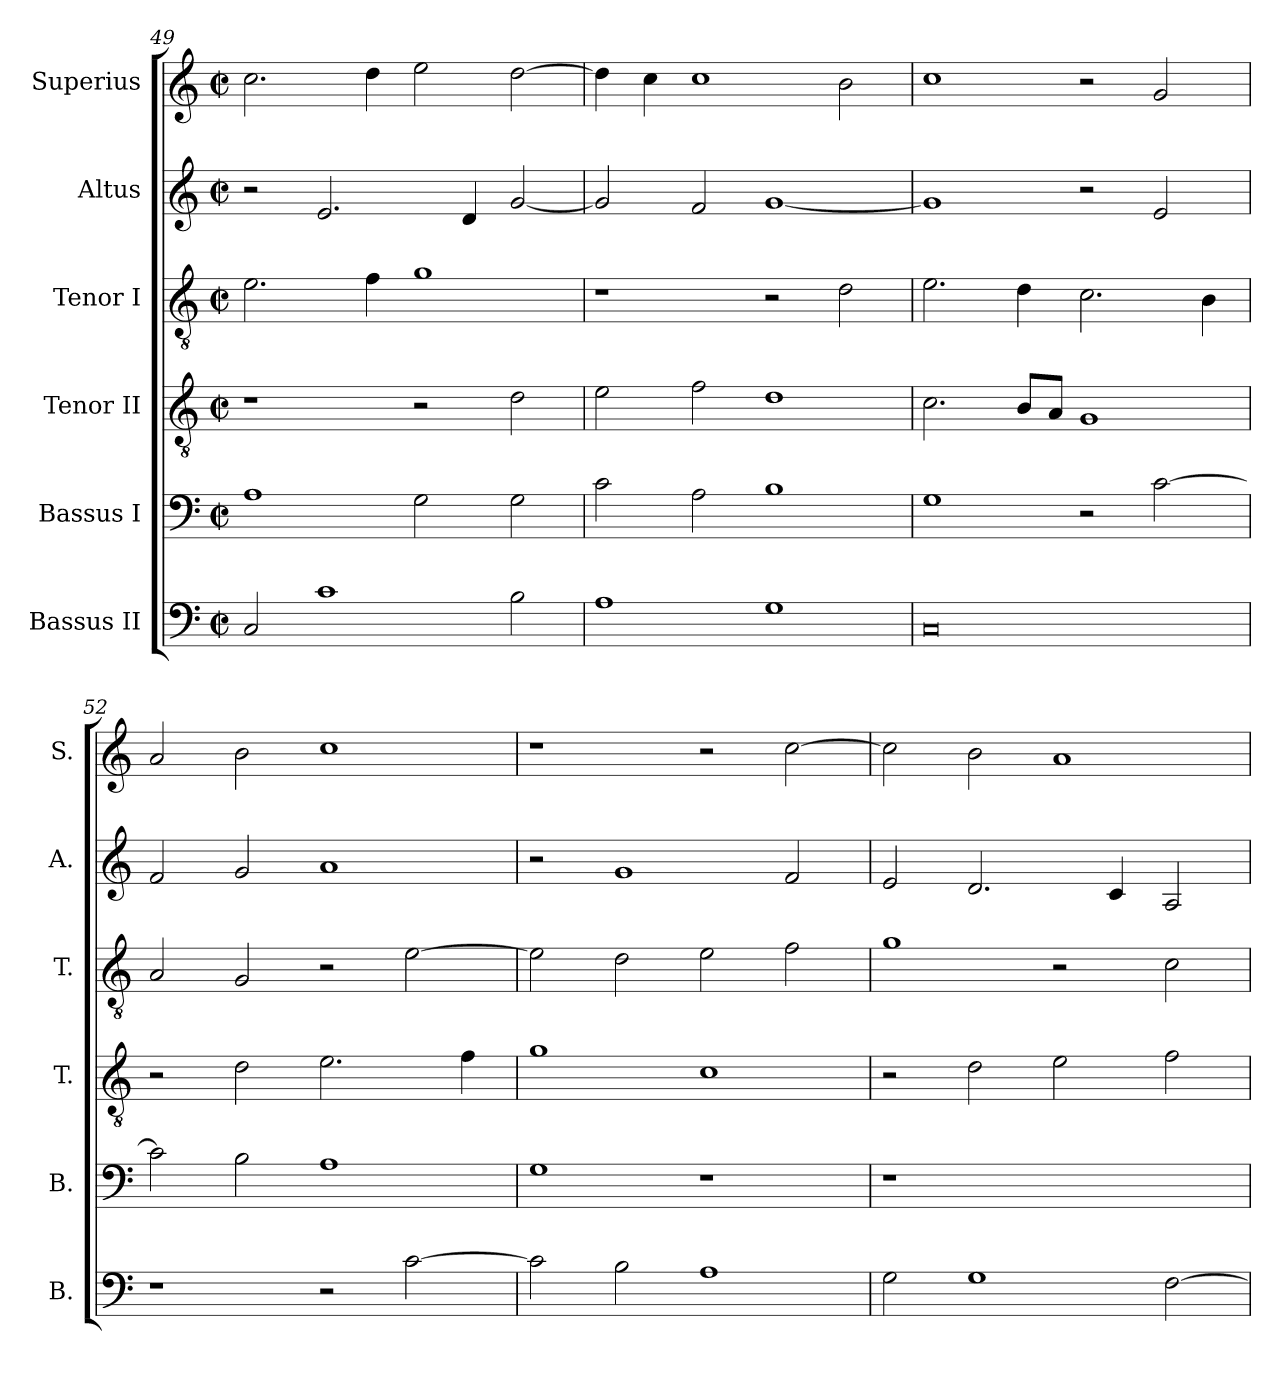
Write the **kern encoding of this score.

**kern	**kern	**kern	**kern	**kern	**kern
*part6	*part5	*part4	*part3	*part2	*part1
*staff6	*staff5	*staff4	*staff3	*staff2	*staff1
*I"Bassus II	*I"Bassus I	*I"Tenor II	*I"Tenor I	*I"Altus	*I"Superius
*I'B.	*I'B.	*I'T.	*I'T.	*I'A.	*I'S.
*clefF4	*clefF4	*clefGv2	*clefGv2	*clefG2	*clefG2
*	*	*ITrd7c12	*ITrd7c12	*	*
*k[]	*k[]	*k[]	*k[]	*k[]	*k[]
*C:	*C:	*C:	*C:	*C:	*C:
*M2/2	*M2/2	*M2/2	*M2/2	*M2/2	*M2/2
*met(c|)	*met(c|)	*met(c|)	*met(c|)	*met(c|)	*met(c|)
=49	=49	=49	=49	=49	=49
2Ci/	1Ai	1r	2.Ei\	2r	2.cci\
1ci	.	.	.	2.ei/	.
.	.	.	4Fi\	.	4ddi\
.	2Gi\	2r	1Gi	.	2eei\
.	.	.	.	4di/	.
2Bi\	2Gi\	2Di\	.	[<2gi/	[>2ddi\
=50	=50	=50	=50	=50	=50
1Ai	2ci\	2Ei\	1r	2gi/]	4ddi\]
.	.	.	.	.	4cci\
.	2Ai\	2Fi\	.	2fi/	1cci
1Gi	1Bi	1Di	2r	[<1gi	.
.	.	.	2Di\	.	2bi\
=51	=51	=51	=51	=51	=51
0Ci	1Gi	2.Ci\	2.Ei\	1gi]	1cci
.	.	8BBi/L	4Di\	.	.
.	.	8AAi/J	.	.	.
.	2r	1GGi	2.Ci\	2r	2r
.	[>2ci\	.	.	2ei/	2gi/
.	.	.	4BBi\	.	.
!!LO:LB:g=z
=52	=52	=52	=52	=52	=52
1r	2ci\]	2r	2AAi/	2fi/	2ai/
.	2Bi\	2Di\	2GGi/	2gi/	2bi\
2r	1Ai	2.Ei\	2r	1ai	1cci
[>2ci\	.	.	[>2Ei\	.	.
.	.	4Fi\	.	.	.
=53	=53	=53	=53	=53	=53
2ci\]	1Gi	1Gi	2Ei\]	2r	1r
2Bi\	.	.	2Di\	1gi	.
1Ai	1r	1Ci	2Ei\	.	2r
.	.	.	2Fi\	2fi/	[>2cci\
=54	=54	=54	=54	=54	=54
!	!LO:N:vis=1	!	!	!	!
2Gi\	1r	2r	1Gi	2ei/	2cci\]
1Gi	.	2Di\	.	2.di/	2bi\
.	1ryy	2Ei\	2r	.	1ai
.	.	.	.	4ci/	.
[>2Fi\	.	2Fi\	2Ci\	2Ai/	.
=	=	=	=	=	=
*-	*-	*-	*-	*-	*-
